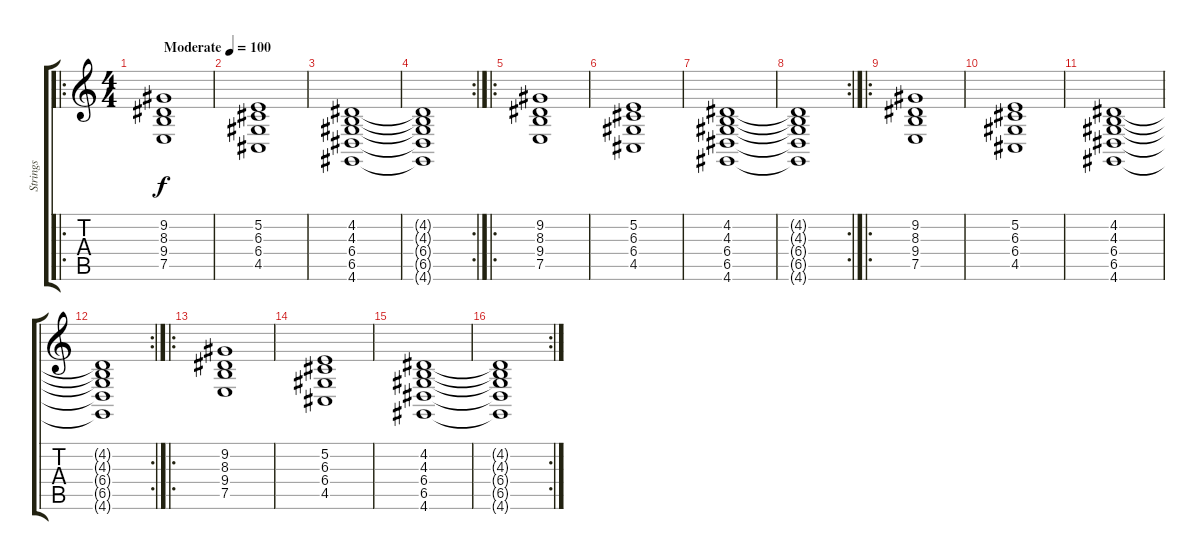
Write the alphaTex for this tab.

\track ("Strings" "Strings") {instrument synthstrings1}
\staff {score tabs}
\tuning (E4 B3 G3 D3 A2 E2) {hide}
\ro
\ts (4 4)
\tempo (100 "Moderate")
\clef g2
\ks c
(9.2 8.3 9.4 7.5).1{dy f instrument synthstrings1} |
(5.2 6.3 6.4 4.5).1 |
(4.2 4.3 6.4 6.5 4.6).1 |
\rc 2
(4.2{t} 4.3{t} 6.4{t} 6.5{t} 4.6{t}).1 |
\ro
(9.2 8.3 9.4 7.5).1 |
(5.2 6.3 6.4 4.5).1 |
(4.2 4.3 6.4 6.5 4.6).1 |
\rc 2
(4.2{t} 4.3{t} 6.4{t} 6.5{t} 4.6{t}).1 |
\ro
(9.2 8.3 9.4 7.5).1 |
(5.2 6.3 6.4 4.5).1 |
(4.2 4.3 6.4 6.5 4.6).1 |
\rc 2
(4.2{t} 4.3{t} 6.4{t} 6.5{t} 4.6{t}).1 |
\ro
(9.2 8.3 9.4 7.5).1 |
(5.2 6.3 6.4 4.5).1 |
(4.2 4.3 6.4 6.5 4.6).1 |
\rc 2
(4.2{t} 4.3{t} 6.4{t} 6.5{t} 4.6{t}).1
